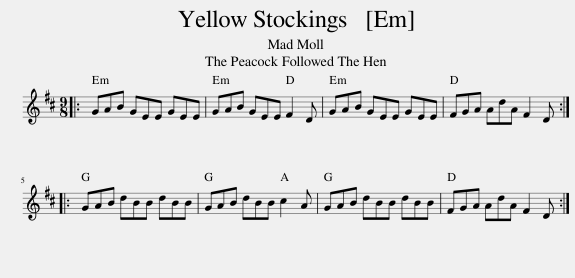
X:1
L:1/8
M:9/8
I:linebreak $
K:D
V:1 treble
V:1
|: GAB GEE GEE | GAB GEE F2 D | GAB GEE GEE | FGA AdA F2 D ::$ GAB dBB dBB | %5
 GAB dBB c2 A | GAB dBB dBB | FGA AdA F2 D :| %8
